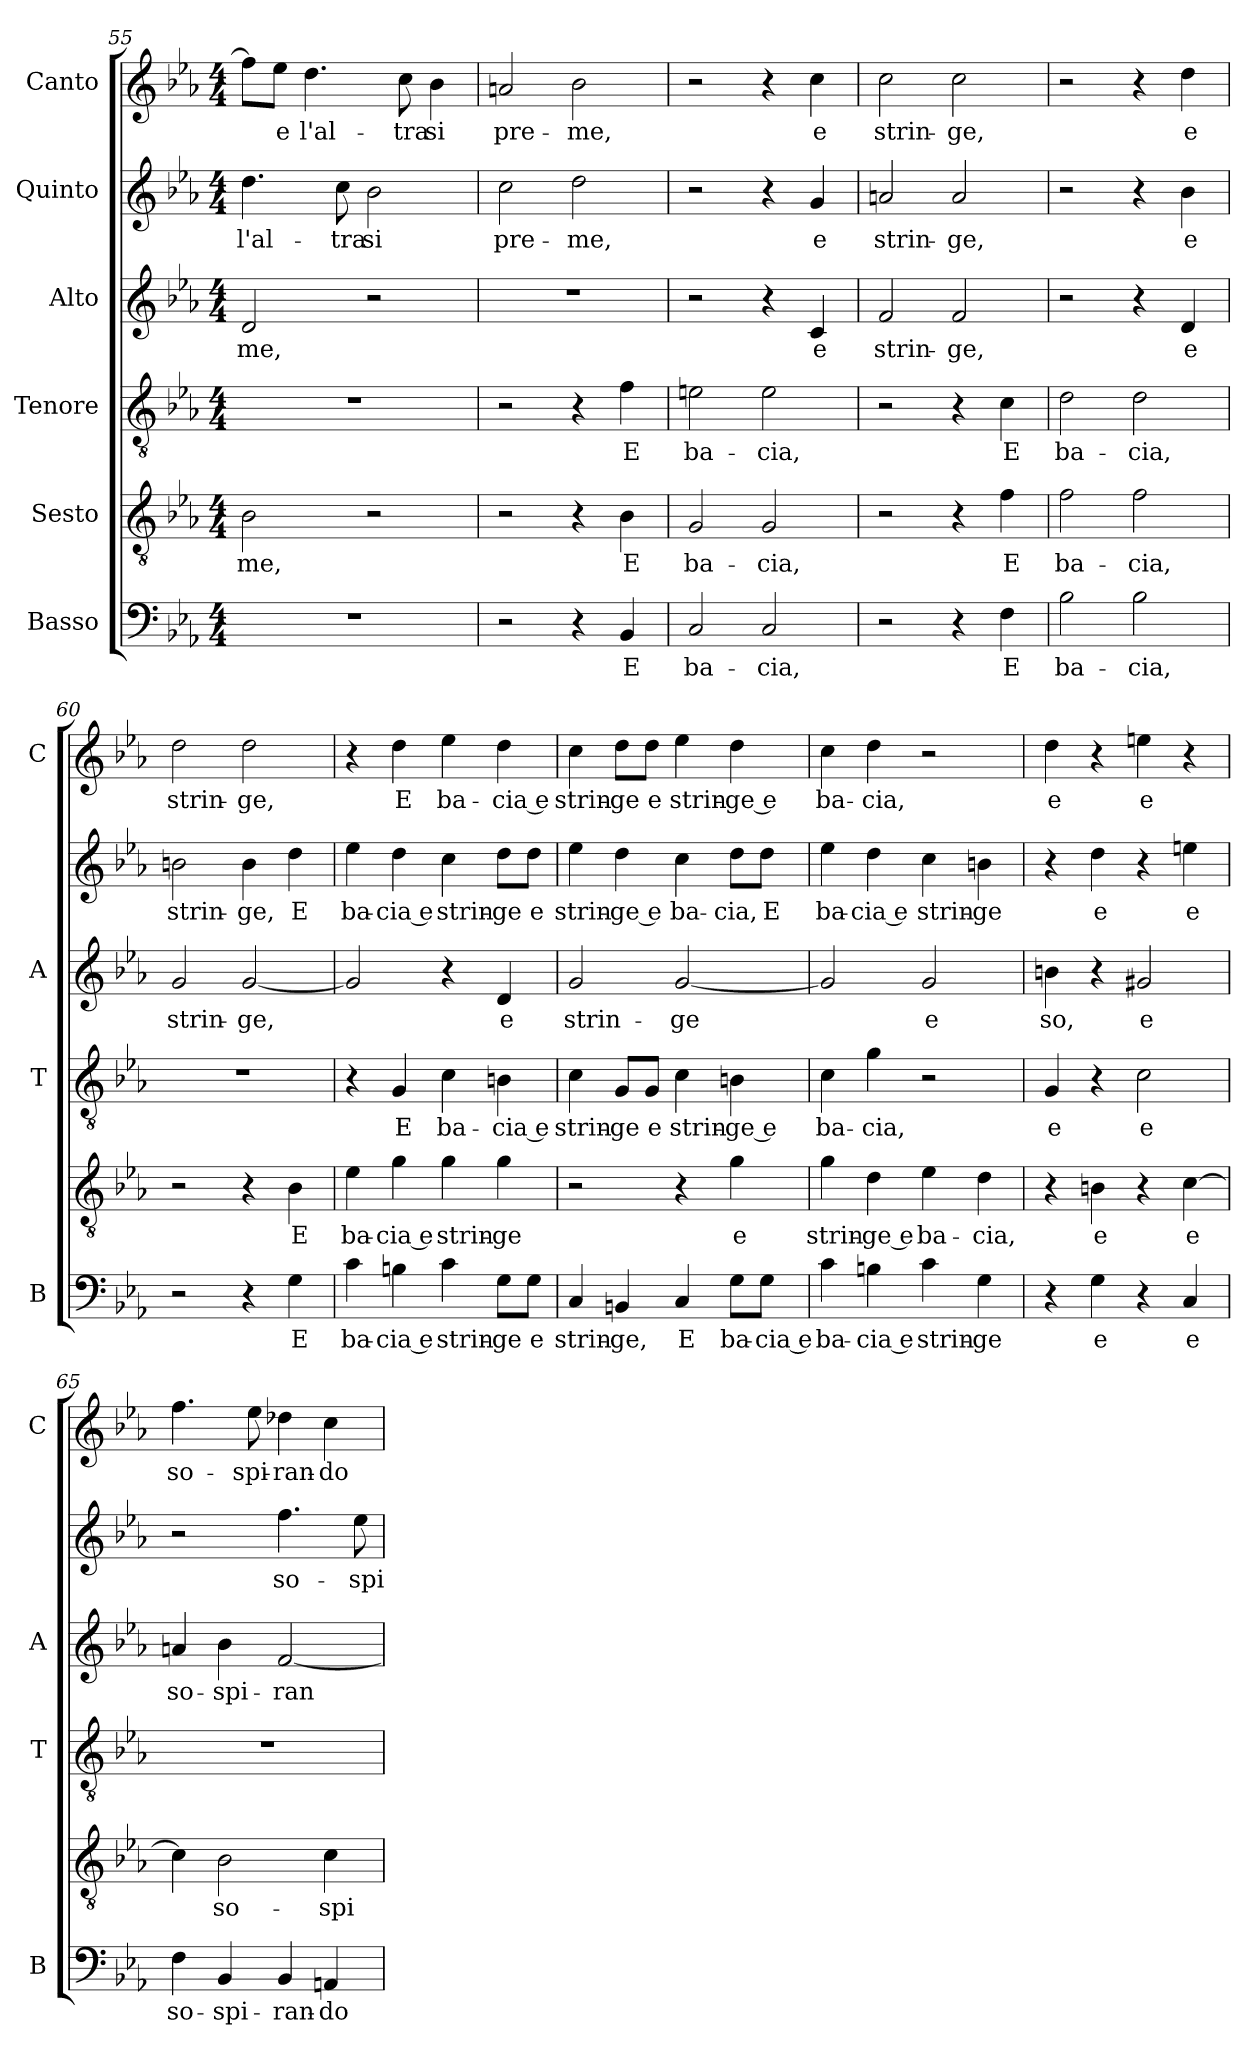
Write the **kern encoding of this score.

**kern	**text	**kern	**text	**kern	**text	**kern	**text	**kern	**text	**kern	**text
*part6	*part6	*part5	*part5	*part4	*part4	*part3	*part3	*part2	*part2	*part1	*part1
*staff6	*staff6	*staff5	*staff5	*staff4	*staff4	*staff3	*staff3	*staff2	*staff2	*staff1	*staff1
*I"Basso	*	*I"Sesto	*	*I"Tenore	*	*I"Alto	*	*I"Quinto	*	*I"Canto	*
*I'B	*	*	*	*I'T	*	*I'A	*	*	*	*I'C	*
*clefF4	*	*clefGv2	*	*clefGv2	*	*clefG2	*	*clefG2	*	*clefG2	*
*k[b-e-a-]	*	*k[b-e-a-]	*	*k[b-e-a-]	*	*k[b-e-a-]	*	*k[b-e-a-]	*	*k[b-e-a-]	*
*E-:	*	*E-:	*	*E-:	*	*E-:	*	*E-:	*	*E-:	*
*M4/4	*	*M4/4	*	*M4/4	*	*M4/4	*	*M4/4	*	*M4/4	*
=55	=55	=55	=55	=55	=55	=55	=55	=55	=55	=55	=55
!	!	!	!LO:LY:b	!	!	!	!LO:LY:b	!	!LO:LY:b	!	!
1r	.	2B-\	-me,	1r	.	2d/	-me,	4.dd\	l'al-	8ff\L]	.
!	!	!	!	!	!	!	!	!	!	!	!LO:LY:b
.	.	.	.	.	.	.	.	.	.	8ee-\J	e
!	!	!	!	!	!	!	!	!	!	!	!LO:LY:b
.	.	.	.	.	.	.	.	.	.	4.dd\	l'al-
!	!	!	!	!	!	!	!	!	!LO:LY:b	!	!
.	.	.	.	.	.	.	.	8cc\	-tra	.	.
!	!	!	!	!	!	!	!	!	!LO:LY:b	!	!
.	.	2r	.	.	.	2r	.	2b-\	si	.	.
!	!	!	!	!	!	!	!	!	!	!	!LO:LY:b
.	.	.	.	.	.	.	.	.	.	8cc\	-tra
!	!	!	!	!	!	!	!	!	!	!	!LO:LY:b
.	.	.	.	.	.	.	.	.	.	4b-\	si
=56	=56	=56	=56	=56	=56	=56	=56	=56	=56	=56	=56
!	!	!	!	!	!	!	!	!	!LO:LY:b	!	!LO:LY:b
2r	.	2r	.	2r	.	1r	.	2cc\	pre-	2an/	pre-
!	!	!	!	!	!	!	!	!	!LO:LY:b	!	!LO:LY:b
4r	.	4r	.	4r	.	.	.	2dd\	-me,	2b-\	-me,
!	!LO:LY:b	!	!LO:LY:b	!	!LO:LY:b	!	!	!	!	!	!
4BB-/	E	4B-\	E	4f\	E	.	.	.	.	.	.
=57	=57	=57	=57	=57	=57	=57	=57	=57	=57	=57	=57
!	!LO:LY:b	!	!LO:LY:b	!	!LO:LY:b	!	!	!	!	!	!
2C/	ba-	2G/	ba-	2en\	ba-	2r	.	2r	.	2r	.
!	!LO:LY:b	!	!LO:LY:b	!	!LO:LY:b	!	!	!	!	!	!
2C/	-cia,	2G/	-cia,	2e\	-cia,	4r	.	4r	.	4r	.
!	!	!	!	!	!	!	!LO:LY:b	!	!LO:LY:b	!	!LO:LY:b
.	.	.	.	.	.	4c/	e	4g/	e	4cc\	e
!!LO:LB:g=z
=58	=58	=58	=58	=58	=58	=58	=58	=58	=58	=58	=58
!	!	!	!	!	!	!	!LO:LY:b	!	!LO:LY:b	!	!LO:LY:b
2r	.	2r	.	2r	.	2f/	strin-	2an/	strin-	2cc\	strin-
!	!	!	!	!	!	!	!LO:LY:b	!	!LO:LY:b	!	!LO:LY:b
4r	.	4r	.	4r	.	2f/	-ge,	2a/	-ge,	2cc\	-ge,
!	!LO:LY:b	!	!LO:LY:b	!	!LO:LY:b	!	!	!	!	!	!
4F\	E	4f\	E	4c\	E	.	.	.	.	.	.
=59	=59	=59	=59	=59	=59	=59	=59	=59	=59	=59	=59
!	!LO:LY:b	!	!LO:LY:b	!	!LO:LY:b	!	!	!	!	!	!
2B-\	ba-	2f\	ba-	2d\	ba-	2r	.	2r	.	2r	.
!	!LO:LY:b	!	!LO:LY:b	!	!LO:LY:b	!	!	!	!	!	!
2B-\	-cia,	2f\	-cia,	2d\	-cia,	4r	.	4r	.	4r	.
!	!	!	!	!	!	!	!LO:LY:b	!	!LO:LY:b	!	!LO:LY:b
.	.	.	.	.	.	4d/	e	4b-\	e	4dd\	e
=60	=60	=60	=60	=60	=60	=60	=60	=60	=60	=60	=60
!	!	!	!	!	!	!	!LO:LY:b	!	!LO:LY:b	!	!LO:LY:b
2r	.	2r	.	1r	.	2g/	strin-	2bn\	strin-	2dd\	strin-
!	!	!	!	!	!	!	!LO:LY:b	!	!LO:LY:b	!	!LO:LY:b
4r	.	4r	.	.	.	[2g/	-ge,	4b\	-ge,	2dd\	-ge,
!	!LO:LY:b	!	!LO:LY:b	!	!	!	!	!	!LO:LY:b	!	!
4G\	E	4B-\	E	.	.	.	.	4dd\	E	.	.
=61	=61	=61	=61	=61	=61	=61	=61	=61	=61	=61	=61
!	!LO:LY:b	!	!LO:LY:b	!	!	!	!	!	!LO:LY:b	!	!
4c\	ba-	4e-\	ba-	4r	.	2g/]	.	4ee-\	ba-	4r	.
!	!LO:LY:b	!	!LO:LY:b	!	!LO:LY:b	!	!	!	!LO:LY:b	!	!LO:LY:b
4Bn\	-cia e	4g\	-cia e	4G/	E	.	.	4dd\	-cia e	4dd\	E
!	!LO:LY:b	!	!LO:LY:b	!	!LO:LY:b	!	!	!	!LO:LY:b	!	!LO:LY:b
4c\	strin-	4g\	strin-	4c\	ba-	4r	.	4cc\	strin-	4ee-\	ba-
!	!LO:LY:b	!	!LO:LY:b	!	!LO:LY:b	!	!LO:LY:b	!	!LO:LY:b	!	!LO:LY:b
8G\L	-ge	4g\	-ge	4Bn\	-cia e	4d/	e	8dd\L	-ge	4dd\	-cia e
!	!LO:LY:b	!	!	!	!	!	!	!	!LO:LY:b	!	!
8G\J	e	.	.	.	.	.	.	8dd\J	e	.	.
=62	=62	=62	=62	=62	=62	=62	=62	=62	=62	=62	=62
!	!LO:LY:b	!	!	!	!LO:LY:b	!	!LO:LY:b	!	!LO:LY:b	!	!LO:LY:b
4C/	strin-	2r	.	4c\	strin-	2g/	strin-	4ee-\	strin-	4cc\	strin-
!	!LO:LY:b	!	!	!	!LO:LY:b	!	!	!	!LO:LY:b	!	!LO:LY:b
4BBn/	-ge,	.	.	8G/L	-ge	.	.	4dd\	-ge e	8dd\L	-ge
!	!	!	!	!	!LO:LY:b	!	!	!	!	!	!LO:LY:b
.	.	.	.	8G/J	e	.	.	.	.	8dd\J	e
!	!LO:LY:b	!	!	!	!LO:LY:b	!	!LO:LY:b	!	!LO:LY:b	!	!LO:LY:b
4C/	E	4r	.	4c\	strin-	[2g/	-ge	4cc\	ba-	4ee-\	strin-
!	!LO:LY:b	!	!LO:LY:b	!	!LO:LY:b	!	!	!	!LO:LY:b	!	!LO:LY:b
8G\L	ba-	4g\	e	4Bn\	-ge e	.	.	8dd\L	-cia,	4dd\	-ge e
!	!LO:LY:b	!	!	!	!	!	!	!	!LO:LY:b	!	!
8G\J	-cia e	.	.	.	.	.	.	8dd\J	E	.	.
=63	=63	=63	=63	=63	=63	=63	=63	=63	=63	=63	=63
!	!LO:LY:b	!	!LO:LY:b	!	!LO:LY:b	!	!	!	!LO:LY:b	!	!LO:LY:b
4c\	ba-	4g\	strin-	4c\	ba-	2g/]	.	4ee-\	ba-	4cc\	ba-
!	!LO:LY:b	!	!LO:LY:b	!	!LO:LY:b	!	!	!	!LO:LY:b	!	!LO:LY:b
4Bn\	-cia e	4d\	-ge e	4g\	-cia,	.	.	4dd\	-cia e	4dd\	-cia,
!	!LO:LY:b	!	!LO:LY:b	!	!	!	!LO:LY:b	!	!LO:LY:b	!	!
4c\	strin-	4e-\	ba-	2r	.	2g/	e	4cc\	strin-	2r	.
!	!LO:LY:b	!	!LO:LY:b	!	!	!	!	!	!LO:LY:b	!	!
4G\	-ge	4d\	-cia,	.	.	.	.	4bn\	-ge	.	.
=64	=64	=64	=64	=64	=64	=64	=64	=64	=64	=64	=64
!	!	!	!	!	!LO:LY:b	!	!LO:LY:b	!	!	!	!LO:LY:b
4r	.	4r	.	4G/	e	4bn\	so,	4r	.	4dd\	e
!	!LO:LY:b	!	!LO:LY:b	!	!	!	!	!	!LO:LY:b	!	!
4G\	e	4Bn\	e	4r	.	4r	.	4dd\	e	4r	.
!	!	!	!	!	!LO:LY:b	!	!LO:LY:b	!	!	!	!LO:LY:b
4r	.	4r	.	2c\	e	2g#X/	e	4r	.	4een\	e
!	!LO:LY:b	!	!LO:LY:b	!	!	!	!	!	!LO:LY:b	!	!
4C/	e	[4c\	e	.	.	.	.	4een\	e	4r	.
=65	=65	=65	=65	=65	=65	=65	=65	=65	=65	=65	=65
!	!LO:LY:b	!	!	!	!	!	!LO:LY:b	!	!	!	!LO:LY:b
4F\	so-	4c\]	.	1r	.	4an/	so-	2r	.	4.ff\	so-
!	!LO:LY:b	!	!LO:LY:b	!	!	!	!LO:LY:b	!	!	!	!
4BB-/	-spi-	2B-\	so-	.	.	4b-\	-spi-	.	.	.	.
!	!	!	!	!	!	!	!	!	!	!	!LO:LY:b
.	.	.	.	.	.	.	.	.	.	8ee-\	-spi-
!	!LO:LY:b	!	!	!	!	!	!LO:LY:b	!	!LO:LY:b	!	!LO:LY:b
4BB-/	-ran-	.	.	.	.	[2f/	-ran-	4.ff\	so-	4dd-X\	-ran-
!	!LO:LY:b	!	!LO:LY:b	!	!	!	!	!	!	!	!LO:LY:b
4AAn/	-do	4c\	-spi-	.	.	.	.	.	.	4cc\	-do
!	!	!	!	!	!	!	!	!	!LO:LY:b	!	!
.	.	.	.	.	.	.	.	8ee-\	-spi-	.	.
=	=	=	=	=	=	=	=	=	=	=	=
*-	*-	*-	*-	*-	*-	*-	*-	*-	*-	*-	*-
